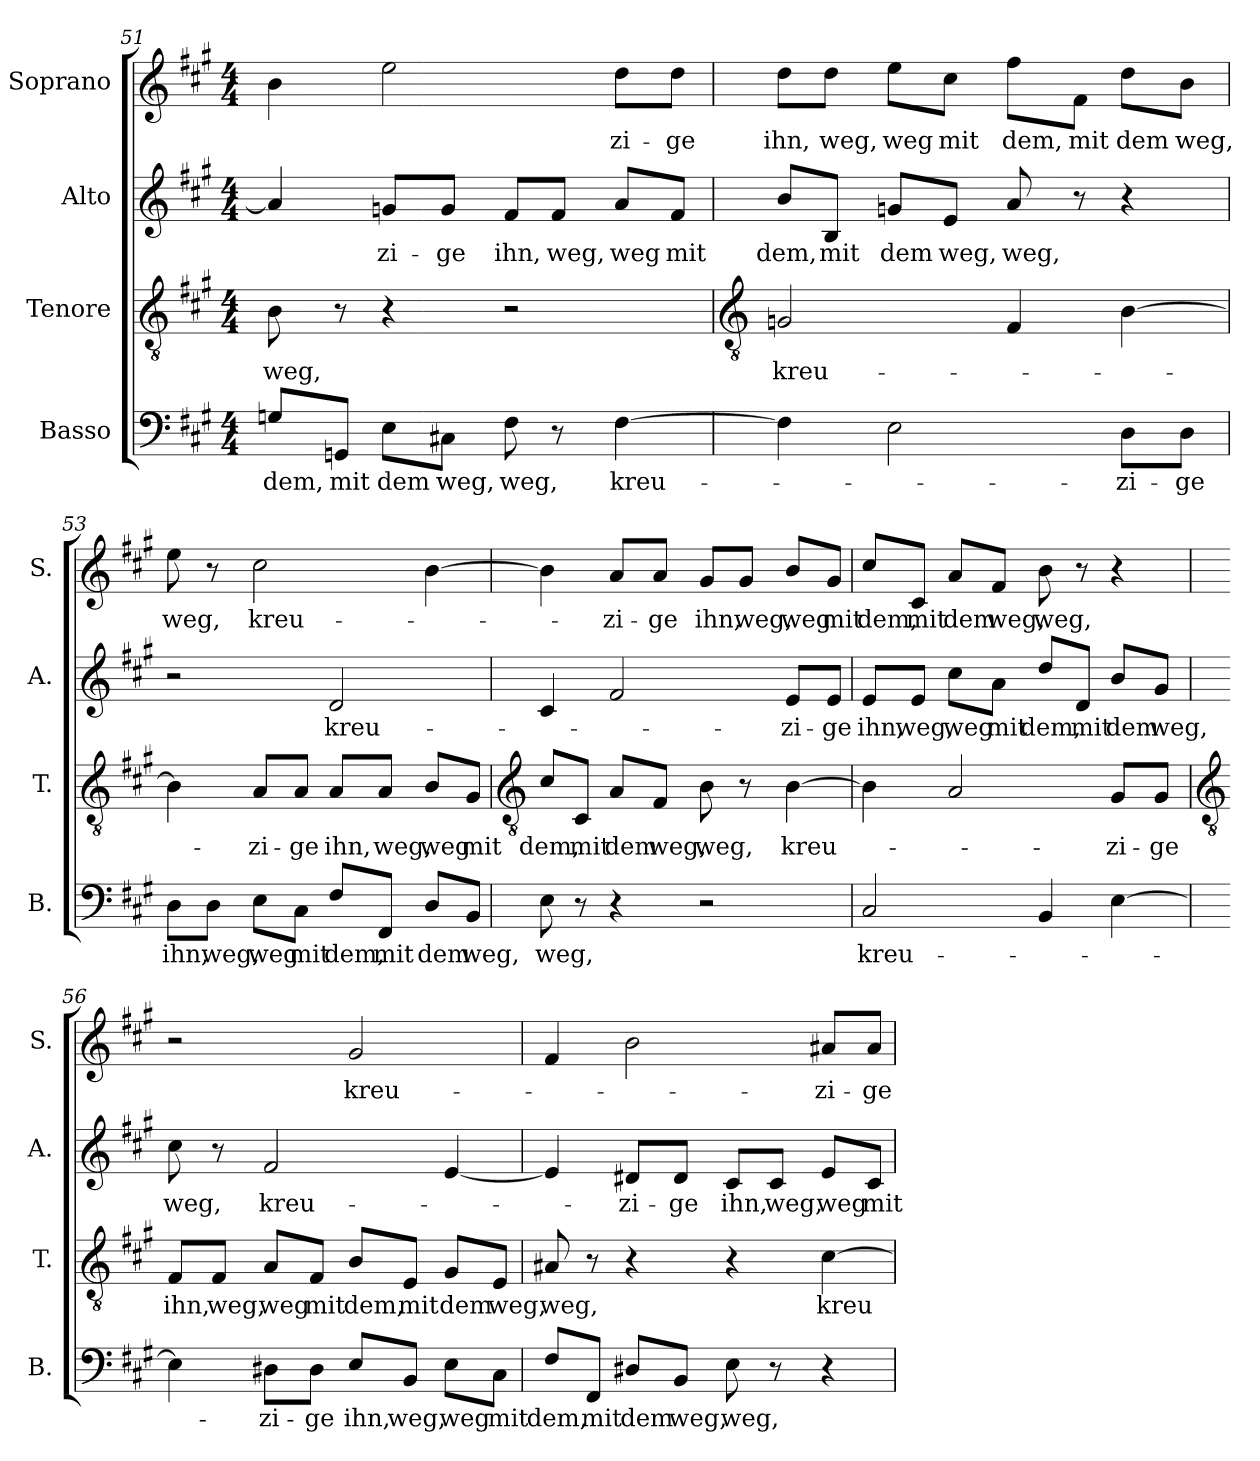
**kern	**text	**kern	**text	**kern	**text	**kern	**text
*part4	*part4	*part3	*part3	*part2	*part2	*part1	*part1
*staff4	*staff4	*staff3	*staff3	*staff2	*staff2	*staff1	*staff1
*I"Basso	*	*I"Tenore	*	*I"Alto	*	*I"Soprano	*
*I'B.	*	*I'T.	*	*I'A.	*	*I'S.	*
*clefF4	*	*clefGv2	*	*clefG2	*	*clefG2	*
*k[f#c#g#]	*	*k[f#c#g#]	*	*k[f#c#g#]	*	*k[f#c#g#]	*
*A:	*	*A:	*	*A:	*	*A:	*
*M4/4	*	*M4/4	*	*M4/4	*	*M4/4	*
=51	=51	=51	=51	=51	=51	=51	=51
!	!LO:LY:b	!	!LO:LY:b	!	!	!	!
8Gn/L	dem,	8B	weg,	4a]	.	4b	.
!	!LO:LY:b	!	!	!	!	!	!
8GGn/J	mit	8r	.	.	.	.	.
!	!LO:LY:b	!	!	!	!LO:LY:b	!	!
8E\L	dem	4r	.	8gn/L	-zi-	2ee	.
!	!LO:LY:b	!	!	!	!LO:LY:b	!	!
8C#X\J	weg,	.	.	8g/J	-ge	.	.
!	!LO:LY:b	!	!	!	!LO:LY:b	!	!
8F#	weg,	2r	.	8f#/L	ihn,	.	.
!	!	!	!	!	!LO:LY:b	!	!
8r	.	.	.	8f#/J	weg,	.	.
!	!LO:LY:b	!	!	!	!LO:LY:b	!	!LO:LY:b
[4F#	kreu-	.	.	8a/L	weg	8dd\L	-zi-
!	!	!	!	!	!LO:LY:b	!	!LO:LY:b
.	.	.	.	8f#/J	mit	8dd\J	-ge
!!LO:LB:g=z
=52	=52	=52	=52	=52	=52	=52	=52
*	*	*clefGv2	*	*	*	*	*
!	!	!	!LO:LY:b	!	!LO:LY:b	!	!LO:LY:b
4F#]	.	2Gn	kreu-	8b/L	dem,	8dd\L	ihn,
!	!	!	!	!	!LO:LY:b	!	!LO:LY:b
.	.	.	.	8B/J	mit	8dd\J	weg,
!	!	!	!	!	!LO:LY:b	!	!LO:LY:b
2E	.	.	.	8gn/L	dem	8ee\L	weg
!	!	!	!	!	!LO:LY:b	!	!LO:LY:b
.	.	.	.	8e/J	weg,	8cc#\J	mit
!	!	!	!	!	!LO:LY:b	!	!LO:LY:b
.	.	4F#	.	8a	weg,	8ff#\L	dem,
!	!	!	!	!	!	!	!LO:LY:b
.	.	.	.	8r	.	8f#\J	mit
!	!LO:LY:b	!	!	!	!	!	!LO:LY:b
8D\L	-zi-	[4B	.	4r	.	8dd\L	dem
!	!LO:LY:b	!	!	!	!	!	!LO:LY:b
8D\J	-ge	.	.	.	.	8b\J	weg,
=53	=53	=53	=53	=53	=53	=53	=53
!	!LO:LY:b	!	!	!	!	!	!LO:LY:b
8D\L	ihn,	4B]	.	2r	.	8ee	weg,
!	!LO:LY:b	!	!	!	!	!	!
8D\J	weg,	.	.	.	.	8r	.
!	!LO:LY:b	!	!LO:LY:b	!	!	!	!LO:LY:b
8E\L	weg	8A/L	-zi-	.	.	2cc#	kreu-
!	!LO:LY:b	!	!LO:LY:b	!	!	!	!
8C#\J	mit	8A/J	-ge	.	.	.	.
!	!LO:LY:b	!	!LO:LY:b	!	!LO:LY:b	!	!
8F#/L	dem,	8A/L	ihn,	2d	kreu-	.	.
!	!LO:LY:b	!	!LO:LY:b	!	!	!	!
8FF#/J	mit	8A/J	weg,	.	.	.	.
!	!LO:LY:b	!	!LO:LY:b	!	!	!	!
8D/L	dem	8B/L	weg	.	.	[4b	.
!	!LO:LY:b	!	!LO:LY:b	!	!	!	!
8BB/J	weg,	8G#/J	mit	.	.	.	.
!!LO:LB:g=z
=54	=54	=54	=54	=54	=54	=54	=54
*	*	*clefGv2	*	*	*	*	*
!	!LO:LY:b	!	!LO:LY:b	!	!	!	!
8E	weg,	8c#/L	dem,	4c#	.	4b]	.
!	!	!	!LO:LY:b	!	!	!	!
8r	.	8C#/J	mit	.	.	.	.
!	!	!	!LO:LY:b	!	!	!	!LO:LY:b
4r	.	8A/L	dem	2f#	.	8a/L	-zi-
!	!	!	!LO:LY:b	!	!	!	!LO:LY:b
.	.	8F#/J	weg,	.	.	8a/J	-ge
!	!	!	!LO:LY:b	!	!	!	!LO:LY:b
2r	.	8B	weg,	.	.	8g#/L	ihn,
!	!	!	!	!	!	!	!LO:LY:b
.	.	8r	.	.	.	8g#/J	weg,
!	!	!	!LO:LY:b	!	!LO:LY:b	!	!LO:LY:b
.	.	[4B	kreu-	8e/L	-zi-	8b/L	weg
!	!	!	!	!	!LO:LY:b	!	!LO:LY:b
.	.	.	.	8e/J	-ge	8g#/J	mit
=55	=55	=55	=55	=55	=55	=55	=55
!	!LO:LY:b	!	!	!	!LO:LY:b	!	!LO:LY:b
2C#	kreu-	4B]	.	8e/L	ihn,	8cc#/L	dem,
!	!	!	!	!	!LO:LY:b	!	!LO:LY:b
.	.	.	.	8e/J	weg,	8c#/J	mit
!	!	!	!	!	!LO:LY:b	!	!LO:LY:b
.	.	2A	.	8cc#\L	weg	8a/L	dem
!	!	!	!	!	!LO:LY:b	!	!LO:LY:b
.	.	.	.	8a\J	mit	8f#/J	weg,
!	!	!	!	!	!LO:LY:b	!	!LO:LY:b
4BB	.	.	.	8dd/L	dem,	8b	weg,
!	!	!	!	!	!LO:LY:b	!	!
.	.	.	.	8d/J	mit	8r	.
!	!	!	!LO:LY:b	!	!LO:LY:b	!	!
[4E	.	8G#/L	-zi-	8b/L	dem	4r	.
!	!	!	!LO:LY:b	!	!LO:LY:b	!	!
.	.	8G#/J	-ge	8g#/J	weg,	.	.
!!LO:LB:g=z
=56	=56	=56	=56	=56	=56	=56	=56
*	*	*clefGv2	*	*	*	*	*
!	!	!	!LO:LY:b	!	!LO:LY:b	!	!
4E]	.	8F#/L	ihn,	8cc#	weg,	2r	.
!	!	!	!LO:LY:b	!	!	!	!
.	.	8F#/J	weg,	8r	.	.	.
!	!LO:LY:b	!	!LO:LY:b	!	!LO:LY:b	!	!
8D#X\L	-zi-	8A/L	weg	2f#	kreu-	.	.
!	!LO:LY:b	!	!LO:LY:b	!	!	!	!
8D#\J	-ge	8F#/J	mit	.	.	.	.
!	!LO:LY:b	!	!LO:LY:b	!	!	!	!LO:LY:b
8E/L	ihn,	8B/L	dem,	.	.	2g#	kreu-
!	!LO:LY:b	!	!LO:LY:b	!	!	!	!
8BB/J	weg,	8E/J	mit	.	.	.	.
!	!LO:LY:b	!	!LO:LY:b	!	!	!	!
8E\L	weg	8G#/L	dem	[4e	.	.	.
!	!LO:LY:b	!	!LO:LY:b	!	!	!	!
8C#\J	mit	8E/J	weg,	.	.	.	.
=57	=57	=57	=57	=57	=57	=57	=57
!	!LO:LY:b	!	!LO:LY:b	!	!	!	!
8F#/L	dem,	8A#X	weg,	4e]	.	4f#	.
!	!LO:LY:b	!	!	!	!	!	!
8FF#/J	mit	8r	.	.	.	.	.
!	!LO:LY:b	!	!	!	!LO:LY:b	!	!
8D#X/L	dem	4r	.	8d#X/L	-zi-	2b	.
!	!LO:LY:b	!	!	!	!LO:LY:b	!	!
8BB/J	weg,	.	.	8d#/J	-ge	.	.
!	!LO:LY:b	!	!	!	!LO:LY:b	!	!
8E	weg,	4r	.	8c#/L	ihn,	.	.
!	!	!	!	!	!LO:LY:b	!	!
8r	.	.	.	8c#/J	weg,	.	.
!	!	!	!LO:LY:b	!	!LO:LY:b	!	!LO:LY:b
4r	.	[4c#	kreu-	8e/L	weg	8a#X/L	-zi-
!	!	!	!	!	!LO:LY:b	!	!LO:LY:b
.	.	.	.	8c#/J	mit	8a#/J	-ge
=	=	=	=	=	=	=	=
*-	*-	*-	*-	*-	*-	*-	*-
